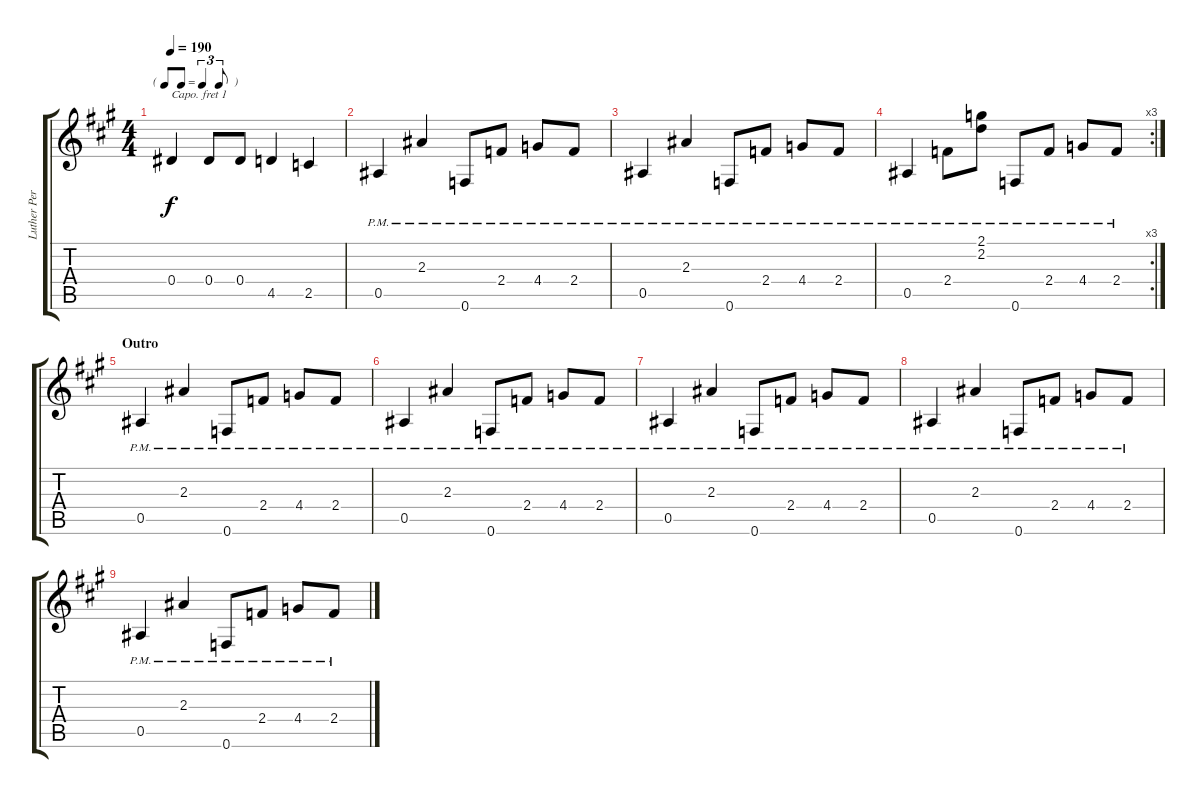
\track ("Luther Perkins - Electric Guitar (w/ cap" "Luther Per") {instrument electricguitarmuted}
\staff {score tabs}
\capo 1
\tuning (E4 B3 G3 D3 A2 E2) {hide}
\ts (4 4)
\tf triplet8th
\tempo 190
\clef g2
\ks a
0.4.4{dy f} 0.4.8 0.4.8 4.5.4 2.5.4 |
0.5{pm}.4 2.3{pm}.4 0.6{pm}.8 2.4{pm}.8 4.4{pm}.8 2.4{pm}.8 |
0.5{pm}.4 2.3{pm}.4 0.6{pm}.8 2.4{pm}.8 4.4{pm}.8 2.4{pm}.8 |
\rc 3
0.5{pm}.4 2.4{pm}.8 (2.1{pm} 2.2{pm}).8 0.6{pm}.8 2.4{pm}.8 4.4{pm}.8 2.4{pm}.8 |
\section ("" "Outro")
0.5{pm}.4 2.3{pm}.4 0.6{pm}.8 2.4{pm}.8 4.4{pm}.8 2.4{pm}.8 |
0.5{pm}.4 2.3{pm}.4 0.6{pm}.8 2.4{pm}.8 4.4{pm}.8 2.4{pm}.8 |
0.5{pm}.4 2.3{pm}.4 0.6{pm}.8 2.4{pm}.8 4.4{pm}.8 2.4{pm}.8 |
0.5{pm}.4 2.3{pm}.4 0.6{pm}.8 2.4{pm}.8 4.4{pm}.8 2.4{pm}.8 |
0.5{pm}.4 2.3{pm}.4 0.6{pm}.8 2.4{pm}.8 4.4{pm}.8 2.4{pm}.8
